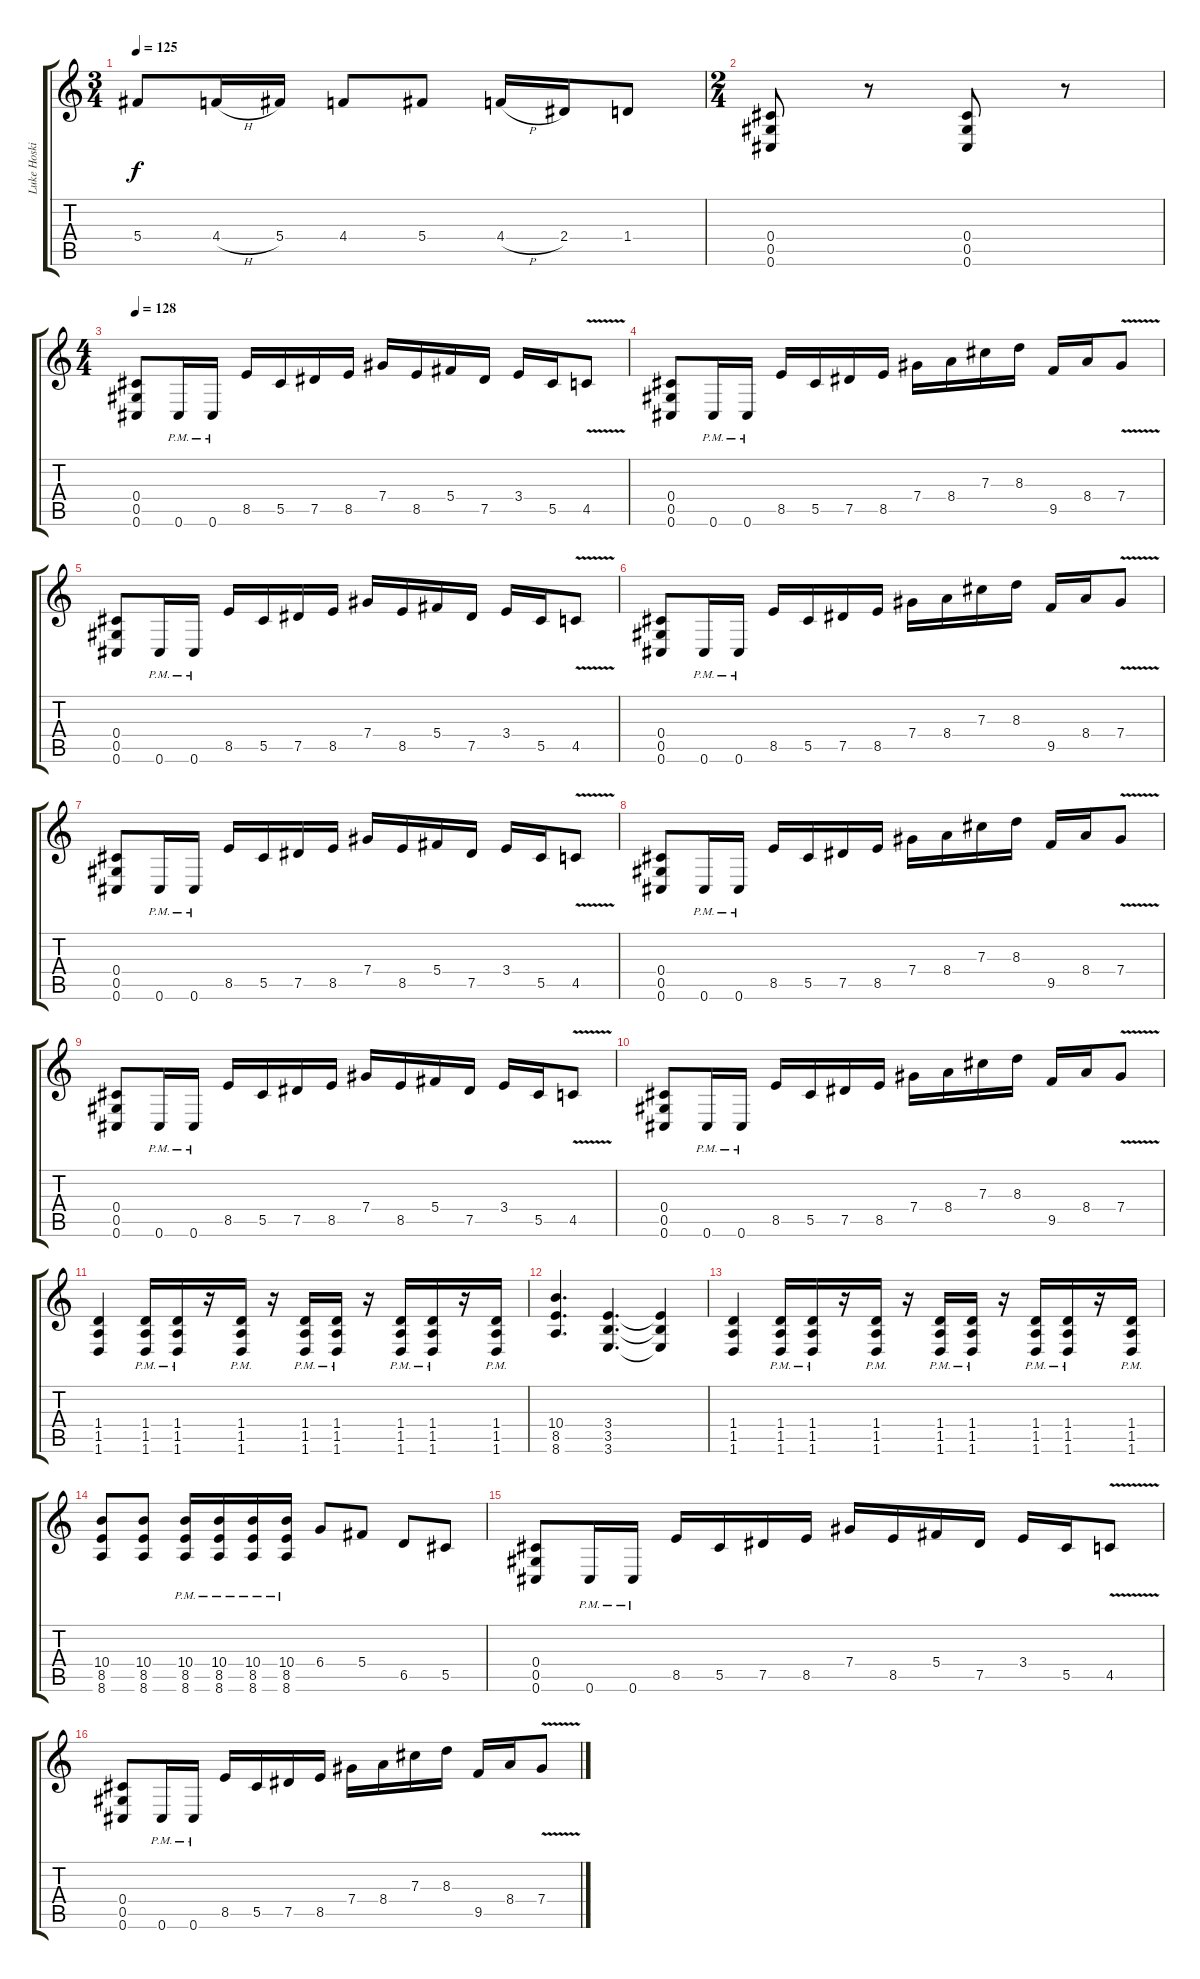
\track ("Luke Hoskin" "Luke Hoski") {instrument overdrivenguitar}
\staff {score tabs}
\tuning (Eb4 Bb3 Gb3 Db3 Ab2 Db2) {hide}
\ts (3 4)
\tempo 125
\clef g2
\ks c
5.4.8{dy f} 4.4{h}.16 5.4.16 4.4.8 5.4.8 4.4{h}.16 2.4.16 1.4.8 |
\ts (2 4)
(0.4 0.5 0.6).8{volume 16 instrument overdrivenguitar} r.8 (0.4 0.5 0.6).8 r.8 |
\ts (4 4)
\tempo 128
(0.4 0.5 0.6).8 0.6{pm}.16 0.6{pm}.16 8.5.16 5.5.16 7.5.16 8.5.16 7.4.16 8.5.16 5.4.16 7.5.16 3.4.16 5.5.16 4.5{v}.8 |
(0.4 0.5 0.6).8 0.6{pm}.16 0.6{pm}.16 8.5.16 5.5.16 7.5.16 8.5.16 7.4.16 8.4.16 7.3.16 8.3.16 9.5.16 8.4.16 7.4{v}.8 |
(0.4 0.5 0.6).8 0.6{pm}.16 0.6{pm}.16 8.5.16 5.5.16 7.5.16 8.5.16 7.4.16 8.5.16 5.4.16 7.5.16 3.4.16 5.5.16 4.5{v}.8 |
(0.4 0.5 0.6).8 0.6{pm}.16 0.6{pm}.16 8.5.16 5.5.16 7.5.16 8.5.16 7.4.16 8.4.16 7.3.16 8.3.16 9.5.16 8.4.16 7.4{v}.8 |
(0.4 0.5 0.6).8 0.6{pm}.16 0.6{pm}.16 8.5.16 5.5.16 7.5.16 8.5.16 7.4.16 8.5.16 5.4.16 7.5.16 3.4.16 5.5.16 4.5{v}.8 |
(0.4 0.5 0.6).8 0.6{pm}.16 0.6{pm}.16 8.5.16 5.5.16 7.5.16 8.5.16 7.4.16 8.4.16 7.3.16 8.3.16 9.5.16 8.4.16 7.4{v}.8 |
(0.4 0.5 0.6).8 0.6{pm}.16 0.6{pm}.16 8.5.16 5.5.16 7.5.16 8.5.16 7.4.16 8.5.16 5.4.16 7.5.16 3.4.16 5.5.16 4.5{v}.8 |
(0.4 0.5 0.6).8 0.6{pm}.16 0.6{pm}.16 8.5.16 5.5.16 7.5.16 8.5.16 7.4.16 8.4.16 7.3.16 8.3.16 9.5.16 8.4.16 7.4{v}.8 |
(1.4 1.5 1.6).4 (1.4{pm} 1.5{pm} 1.6{pm}).16 (1.4{pm} 1.5{pm} 1.6{pm}).16 r.16 (1.4{pm} 1.5{pm} 1.6{pm}).16 r.16 (1.4{pm} 1.5{pm} 1.6{pm}).16 (1.4{pm} 1.5{pm} 1.6{pm}).16 r.16 (1.4{pm} 1.5{pm} 1.6{pm}).16 (1.4{pm} 1.5{pm} 1.6{pm}).16 r.16 (1.4{pm} 1.5{pm} 1.6{pm}).16 |
(10.4 8.5 8.6).4{d} (3.4 3.5 3.6).4{d} (3.4{t} 3.5{t} 3.6{t}).4 |
(1.4 1.5 1.6).4 (1.4{pm} 1.5{pm} 1.6{pm}).16 (1.4{pm} 1.5{pm} 1.6{pm}).16 r.16 (1.4{pm} 1.5{pm} 1.6{pm}).16 r.16 (1.4{pm} 1.5{pm} 1.6{pm}).16 (1.4{pm} 1.5{pm} 1.6{pm}).16 r.16 (1.4{pm} 1.5{pm} 1.6{pm}).16 (1.4{pm} 1.5{pm} 1.6{pm}).16 r.16 (1.4{pm} 1.5{pm} 1.6{pm}).16 |
(10.4 8.5 8.6).8 (10.4 8.5 8.6).8 (10.4{pm} 8.5{pm} 8.6{pm}).16 (10.4{pm} 8.5{pm} 8.6{pm}).16 (10.4{pm} 8.5{pm} 8.6{pm}).16 (10.4{pm} 8.5{pm} 8.6{pm}).16 6.4.8 5.4.8 6.5.8 5.5.8 |
(0.4 0.5 0.6).8 0.6{pm}.16 0.6{pm}.16 8.5.16 5.5.16 7.5.16 8.5.16 7.4.16 8.5.16 5.4.16 7.5.16 3.4.16 5.5.16 4.5{v}.8 |
(0.4 0.5 0.6).8 0.6{pm}.16 0.6{pm}.16 8.5.16 5.5.16 7.5.16 8.5.16 7.4.16 8.4.16 7.3.16 8.3.16 9.5.16 8.4.16 7.4{v}.8
